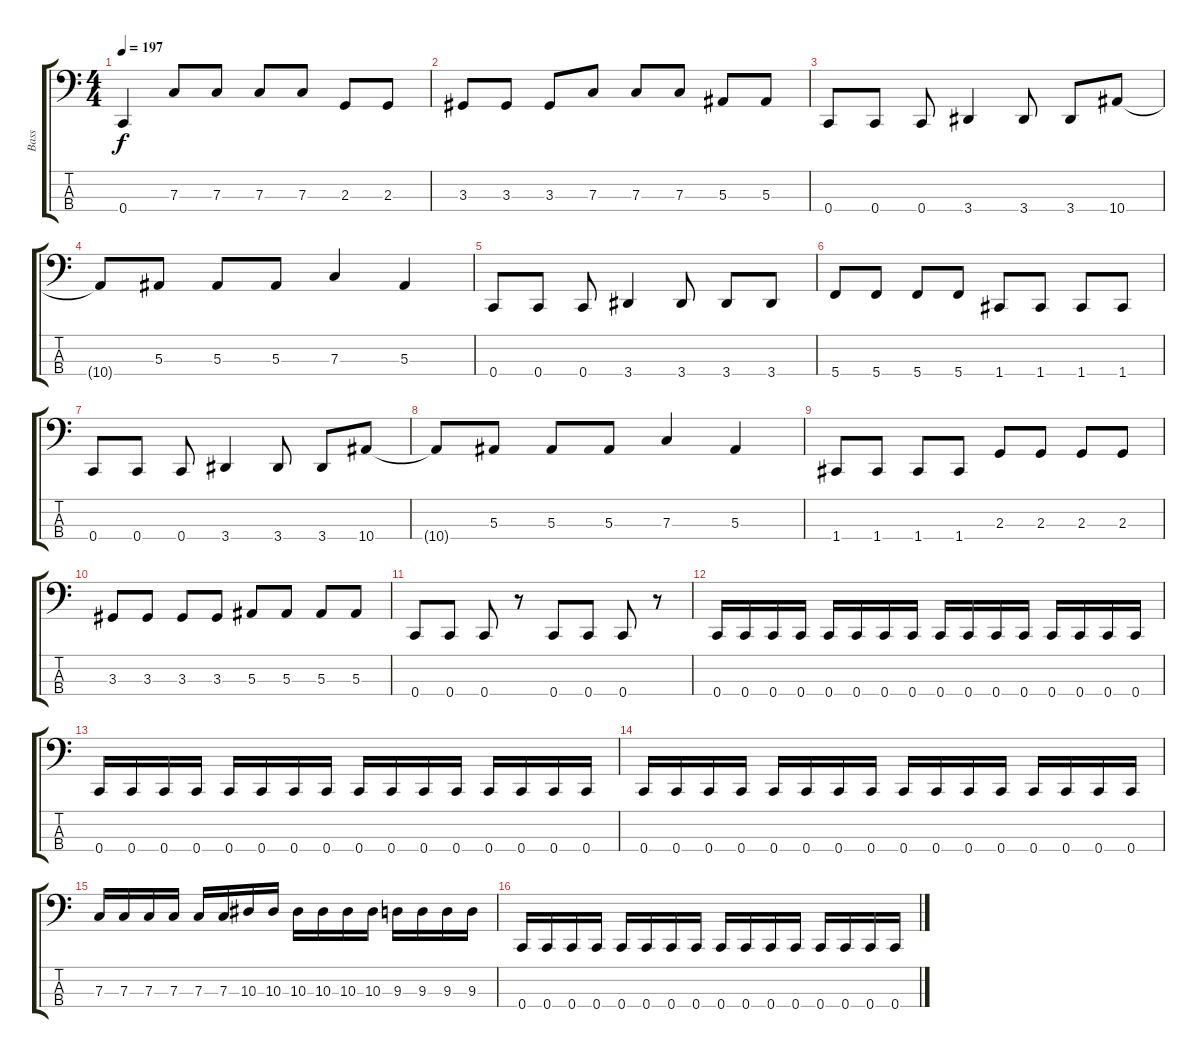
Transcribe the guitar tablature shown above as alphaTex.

\track ("Bass" "Bass") {instrument electricbasspick}
\staff {score tabs}
\tuning (Eb2 Bb1 F1 C1) {hide}
\ts (4 4)
\tempo 197
\clef f4
\ks c
0.4.4{dy f} 7.3.8 7.3.8 7.3.8 7.3.8 2.3.8 2.3.8 |
3.3.8 3.3.8 3.3.8 7.3.8 7.3.8 7.3.8 5.3.8 5.3.8 |
0.4.8 0.4.8 0.4.8 3.4.4 3.4.8 3.4.8 10.4.8 |
10.4{t}.8 5.3.8 5.3.8 5.3.8 7.3.4 5.3.4 |
0.4.8 0.4.8 0.4.8 3.4.4 3.4.8 3.4.8 3.4.8 |
5.4.8 5.4.8 5.4.8 5.4.8 1.4.8 1.4.8 1.4.8 1.4.8 |
0.4.8 0.4.8 0.4.8 3.4.4 3.4.8 3.4.8 10.4.8 |
10.4{t}.8 5.3.8 5.3.8 5.3.8 7.3.4 5.3.4 |
1.4.8 1.4.8 1.4.8 1.4.8 2.3.8 2.3.8 2.3.8 2.3.8 |
3.3.8 3.3.8 3.3.8 3.3.8 5.3.8 5.3.8 5.3.8 5.3.8 |
0.4.8 0.4.8 0.4.8 r.8 0.4.8 0.4.8 0.4.8 r.8 |
0.4.16 0.4.16 0.4.16 0.4.16 0.4.16 0.4.16 0.4.16 0.4.16 0.4.16 0.4.16 0.4.16 0.4.16 0.4.16 0.4.16 0.4.16 0.4.16 |
0.4.16 0.4.16 0.4.16 0.4.16 0.4.16 0.4.16 0.4.16 0.4.16 0.4.16 0.4.16 0.4.16 0.4.16 0.4.16 0.4.16 0.4.16 0.4.16 |
0.4.16 0.4.16 0.4.16 0.4.16 0.4.16 0.4.16 0.4.16 0.4.16 0.4.16 0.4.16 0.4.16 0.4.16 0.4.16 0.4.16 0.4.16 0.4.16 |
7.3.16 7.3.16 7.3.16 7.3.16 7.3.16 7.3.16 10.3.16 10.3.16 10.3.16 10.3.16 10.3.16 10.3.16 9.3.16 9.3.16 9.3.16 9.3.16 |
0.4.16 0.4.16 0.4.16 0.4.16 0.4.16 0.4.16 0.4.16 0.4.16 0.4.16 0.4.16 0.4.16 0.4.16 0.4.16 0.4.16 0.4.16 0.4.16
